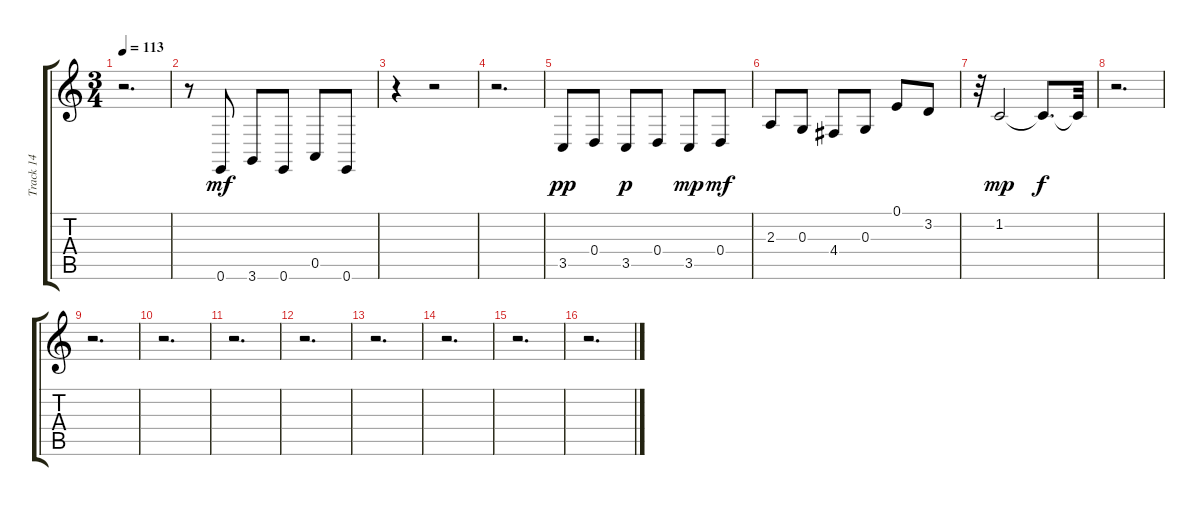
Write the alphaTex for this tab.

\track ("Track 14" "Track 14") {instrument synthbrass2}
\staff {score tabs}
\tuning (E4 B3 G3 D3 A2 E2) {hide}
\ts (3 4)
\tempo 113
\clef g2
\ks c
r.2{d dy mp} |
r.8 0.6.8{dy mf} 3.6.8 0.6.8 0.5.8 0.6.8 |
r.4 r.2 |
r.2{d} |
3.5.8{dy pp} 0.4.8 3.5.8{dy p} 0.4.8 3.5.8{dy mp} 0.4.8{dy mf} |
2.3.8 0.3.8 4.4.8 0.3.8 0.1.8 3.2.8 |
r.32 1.2.2{dy mp} 1.2{t}.8{d dy f} 1.2{t}.32 |
r.2{d} |
r.2{d} |
r.2{d} |
r.2{d} |
r.2{d} |
r.2{d} |
r.2{d} |
r.2{d} |
r.2{d}
